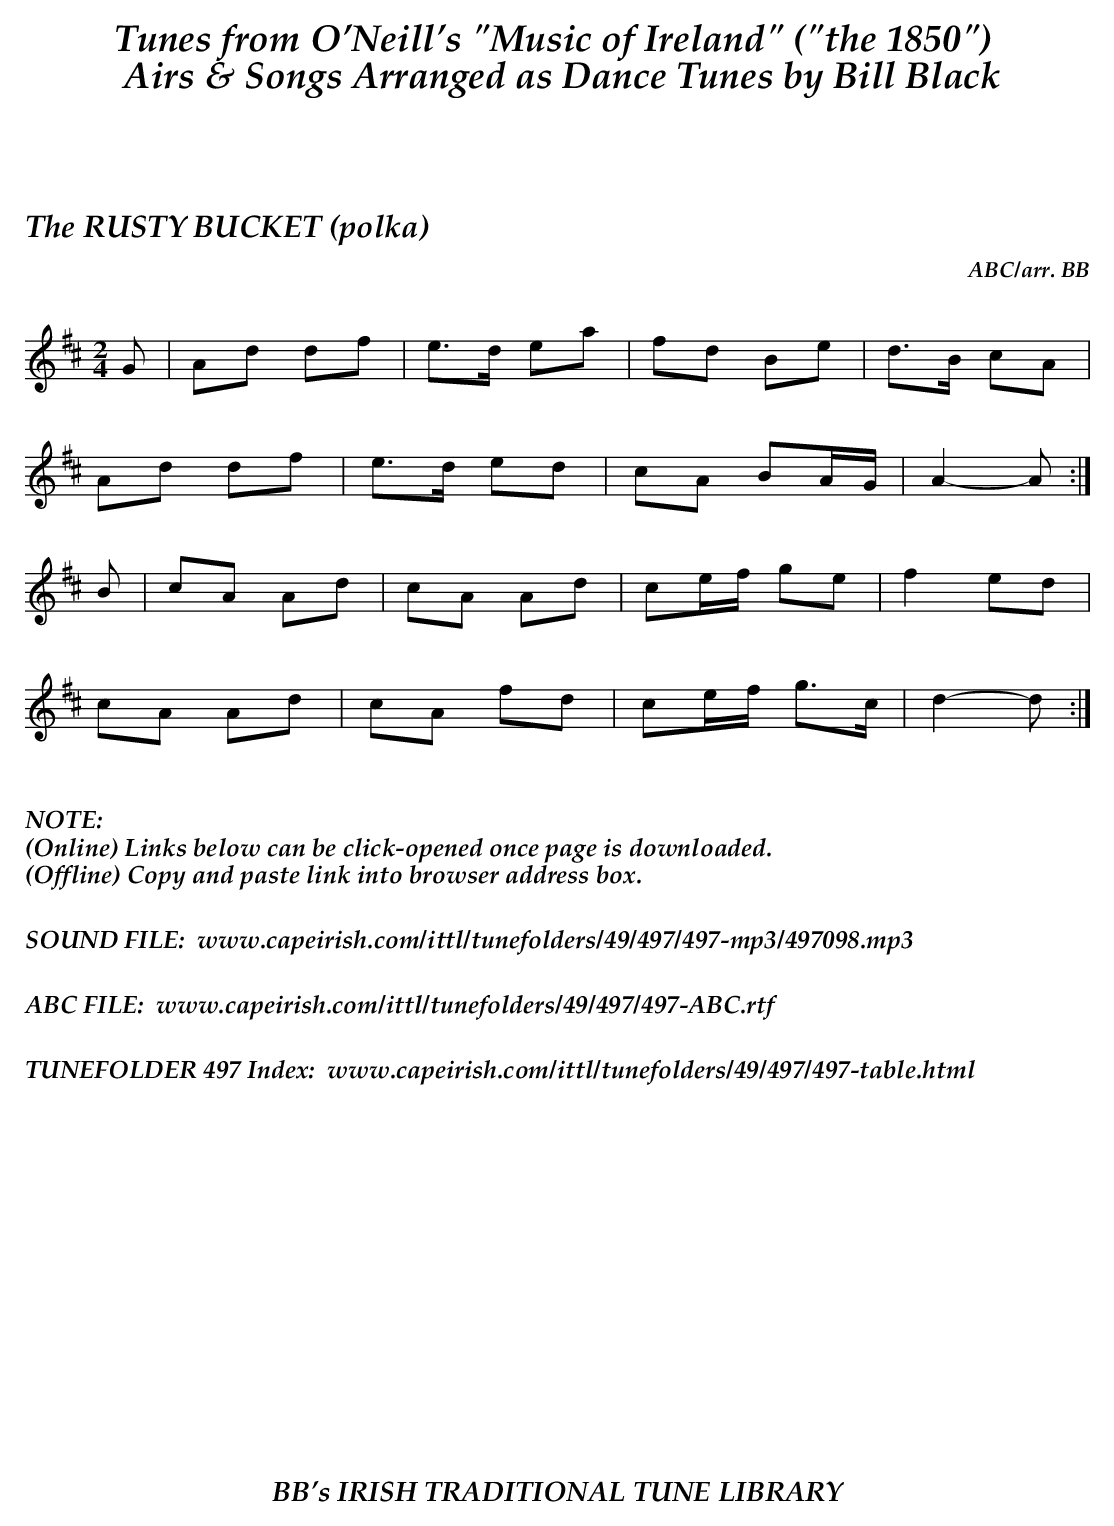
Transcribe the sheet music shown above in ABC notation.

X:1
T:RUSTY BUCKET (polka), The
C:ABC/arr. BB
M:2/4
L:1/8
K:D
G|Ad df|e>d ea|fd Be|d>B cA|
Ad df|e>d ed|cA BA/G/|A2-A :|
B|cA Ad|cA Ad|ce/f/ ge|f2 ed|
cA Ad|cA fd|ce/f/ g>c|d2-d :|
%%vskip .3in
%%textoption left
%%textfont "Palatino-BoldItalic" 16
%%begintext
%%NOTE:
(Online) Links below can be click-opened once page is downloaded.
(Offline) Copy and paste link into browser address box.
%%
%%
SOUND FILE:  www.capeirish.com/ittl/tunefolders/49/497/497-mp3/497098.mp3
%%
%%
ABC FILE:  www.capeirish.com/ittl/tunefolders/49/497/497-ABC.rtf
%%
%%
TUNEFOLDER 497 Index:  www.capeirish.com/ittl/tunefolders/49/497/497-table.html
